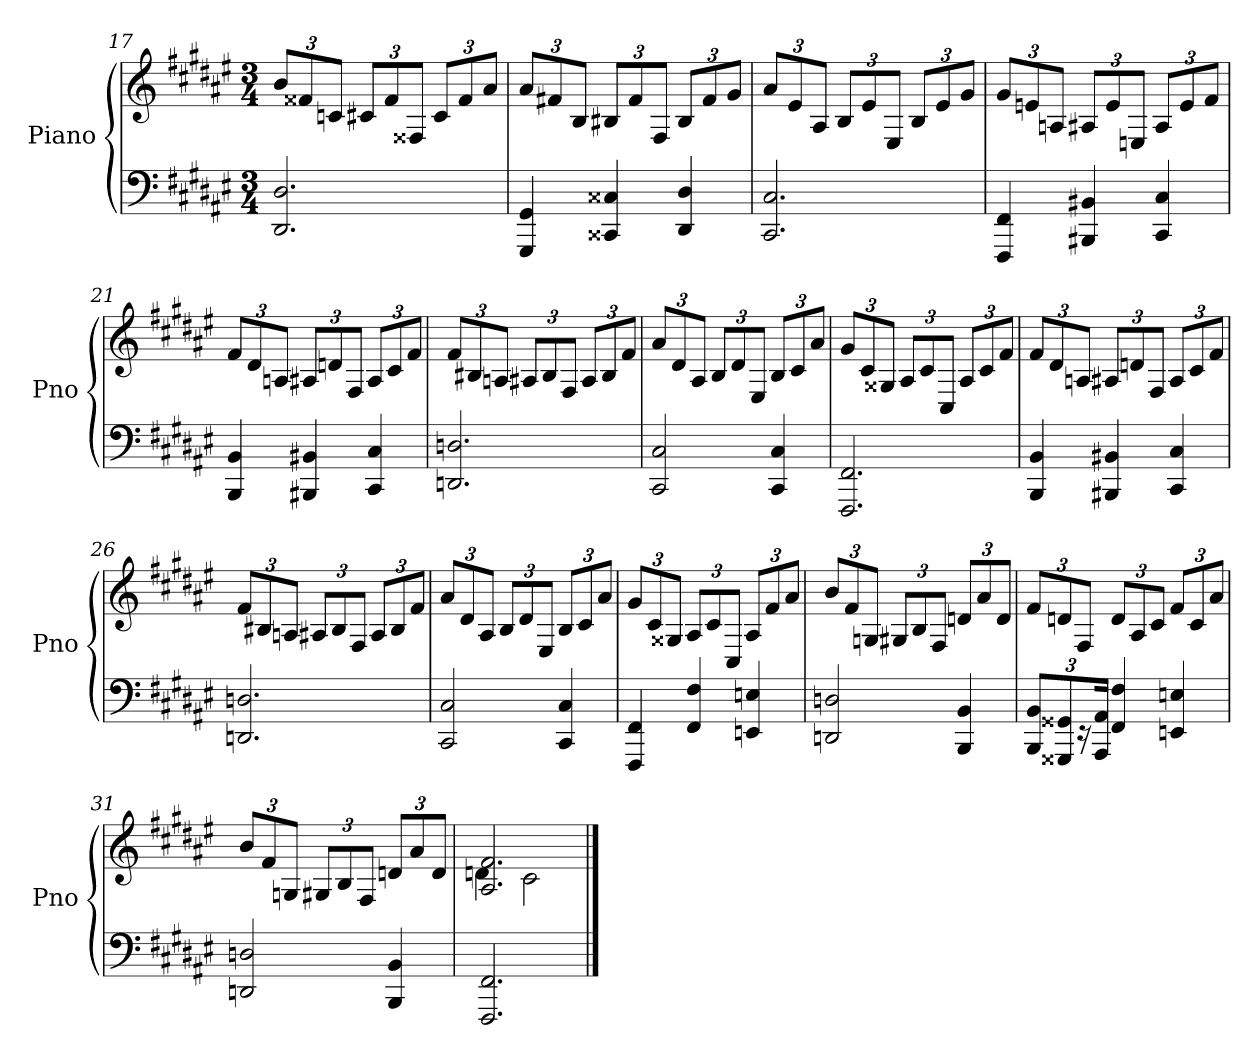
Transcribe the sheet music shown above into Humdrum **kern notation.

**kern	**kern
*part1	*part1
*staff2	*staff1
*I"Piano	*
*I'Pno	*
*clefF4	*clefG2
*k[f#c#g#d#a#e#]	*k[f#c#g#d#a#e#]
*F#:	*F#:
*M3/4	*M3/4
=17	=17
2.DD# 2.D#	12bL
.	12f##X
.	12cnJ
.	12c#XL
.	12f##
.	12F##XJ
.	12c#L
.	12f##
.	12a#J
=18	=18
4GGG# 4GG#	12a#L
.	12f#X
.	12BJ
4CC##X 4C##X	12B#XL
.	12f#
.	12F#J
4DD# 4D#	12B#L
.	12f#
.	12g#J
=19	=19
2.CC# 2.C#	12a#L
.	12e#
.	12A#J
.	12BL
.	12e#
.	12E#J
.	12BL
.	12e#
.	12g#J
=20	=20
4FFF# 4FF#	12g#L
.	12en
.	12AnJ
4BBB#X 4BB#X	12A#XL
.	12e
.	12EnJ
4CC# 4C#	12A#L
.	12e
.	12f#J
=21	=21
4BBB 4BB	12f#L
.	12d#
.	12AnJ
4BBB#X 4BB#X	12A#XL
.	12dn
.	12F#J
4CC# 4C#	12A#L
.	12c#
.	12f#J
=22	=22
2.DDn 2.Dn	12f#L
.	12B#X
.	12AnJ
.	12A#XL
.	12B#
.	12F#J
.	12A#L
.	12B#
.	12f#J
=23	=23
2CC# 2C#	12a#L
.	12d#
.	12A#J
.	12BL
.	12d#
.	12E#J
4CC# 4C#	12BL
.	12c#
.	12a#J
=24	=24
2.FFF# 2.FF#	12g#L
.	12c#
.	12G##XJ
.	12A#L
.	12c#
.	12C#J
.	12A#L
.	12c#
.	12f#J
=25	=25
4BBB 4BB	12f#L
.	12d#
.	12AnJ
4BBB#X 4BB#X	12A#XL
.	12dn
.	12F#J
4CC# 4C#	12A#L
.	12c#
.	12f#J
=26	=26
2.DDn 2.Dn	12f#L
.	12B#X
.	12AnJ
.	12A#XL
.	12B#
.	12F#J
.	12A#L
.	12B#
.	12f#J
=27	=27
2CC# 2C#	12a#L
.	12d#
.	12A#J
.	12BL
.	12d#
.	12E#J
4CC# 4C#	12BL
.	12c#
.	12a#J
=28	=28
4FFF# 4FF#	12g#L
.	12c#
.	12G##XJ
4FF# 4F#	12A#L
.	12c#
.	12C#J
4EEn 4En	12A#L
.	12f#
.	12a#J
=29	=29
2DDn 2Dn	12bL
.	12f#
.	12GnJ
.	12G#XL
.	12B
.	12F#J
4BBB 4BB	12dnL
.	12a#
.	12dJ
=30	=30
12BBB 12BBL	12f#L
12GGG##X 12GG##X	12dn
24r	12F#J
24AAA# 24AA#Jk	.
4FF# 4F#	12dL
.	12A#
.	12c#J
4EEn 4En	12f#L
.	12c#
.	12a#J
=31	=31
2DDn 2Dn	12bL
.	12f#
.	12GnJ
.	12G#XL
.	12B
.	12F#J
4BBB 4BB	12dnL
.	12a#
.	12dJ
=32	=32
*	*^
2.FFF# 2.FF#	2.A# 2.f#	4dn
.	.	2c#
*	*v	*v
==	==
*-	*-
